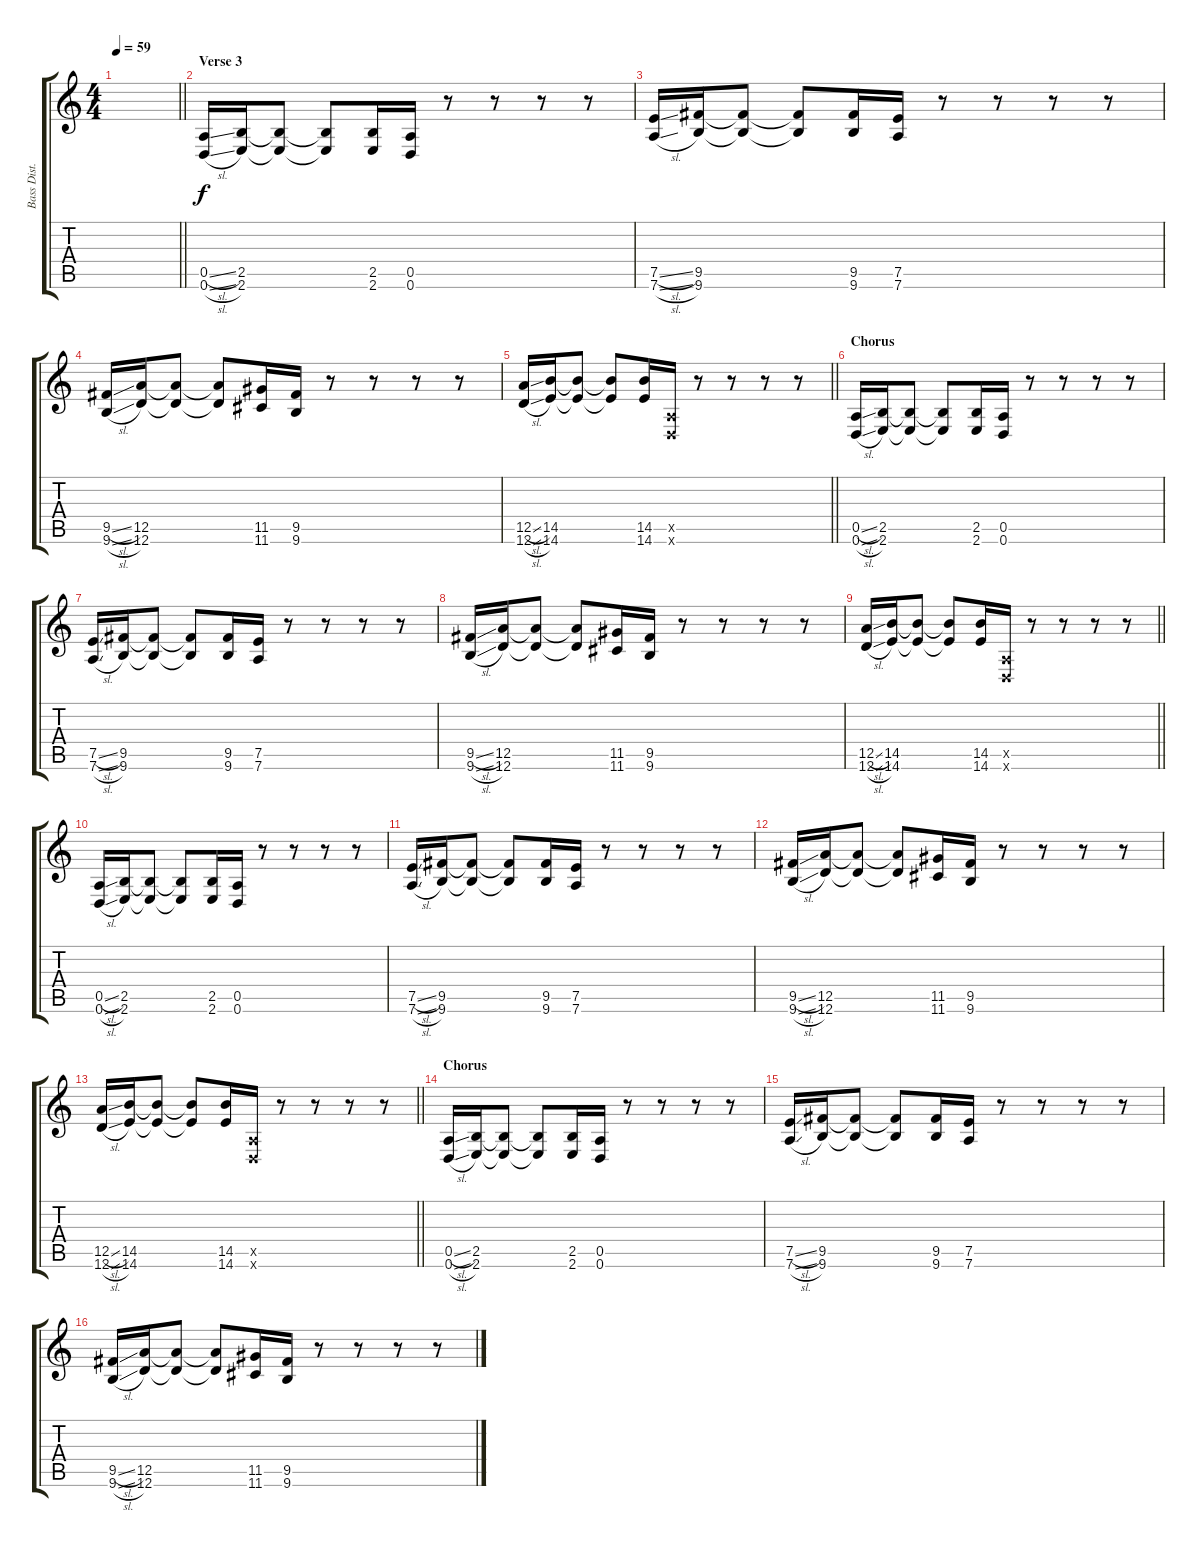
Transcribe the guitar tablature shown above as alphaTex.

\track ("Bass Dist." "Bass Dist.") {instrument distortionguitar}
\staff {score tabs}
\tuning (E4 B3 G3 D3 A2 D2) {hide}
\ts (4 4)
\tempo 59
\clef g2
\barLineRight lightlight
\ks c
|
\section ("" "Verse 3")
(0.5{sl} 0.6{sl}).16 (2.5 2.6).16 (2.5{t} 2.6{t}).8 (2.5{t} 2.6{t}).8 (2.5 2.6).16 (0.5 0.6).16 r.8 r.8 r.8 r.8 |
(7.5{sl} 7.6{sl}).16 (9.5 9.6).16 (9.5{t} 9.6{t}).8 (9.5{t} 9.6{t}).8 (9.5 9.6).16 (7.5 7.6).16 r.8 r.8 r.8 r.8 |
(9.5{sl} 9.6{sl}).16 (12.5 12.6).16 (12.5{t} 12.6{t}).8 (12.5{t} 12.6{t}).8 (11.5 11.6).16 (9.5 9.6).16 r.8 r.8 r.8 r.8 |
\barLineRight lightlight
(12.5{sl} 12.6{sl}).16 (14.5 14.6).16 (14.5{t} 14.6{t}).8 (14.5{t} 14.6{t}).8 (14.5 14.6).16 (0.5{x} 0.6{x}).16 r.8 r.8 r.8 r.8 |
\section ("" "Chorus")
(0.5{sl} 0.6{sl}).16 (2.5 2.6).16 (2.5{t} 2.6{t}).8 (2.5{t} 2.6{t}).8 (2.5 2.6).16 (0.5 0.6).16 r.8 r.8 r.8 r.8 |
(7.5{sl} 7.6{sl}).16 (9.5 9.6).16 (9.5{t} 9.6{t}).8 (9.5{t} 9.6{t}).8 (9.5 9.6).16 (7.5 7.6).16 r.8 r.8 r.8 r.8 |
(9.5{sl} 9.6{sl}).16 (12.5 12.6).16 (12.5{t} 12.6{t}).8 (12.5{t} 12.6{t}).8 (11.5 11.6).16 (9.5 9.6).16 r.8 r.8 r.8 r.8 |
\barLineRight lightlight
(12.5{sl} 12.6{sl}).16 (14.5 14.6).16 (14.5{t} 14.6{t}).8 (14.5{t} 14.6{t}).8 (14.5 14.6).16 (0.5{x} 0.6{x}).16 r.8 r.8 r.8 r.8 |
(0.5{sl} 0.6{sl}).16 (2.5 2.6).16 (2.5{t} 2.6{t}).8 (2.5{t} 2.6{t}).8 (2.5 2.6).16 (0.5 0.6).16 r.8 r.8 r.8 r.8 |
(7.5{sl} 7.6{sl}).16 (9.5 9.6).16 (9.5{t} 9.6{t}).8 (9.5{t} 9.6{t}).8 (9.5 9.6).16 (7.5 7.6).16 r.8 r.8 r.8 r.8 |
(9.5{sl} 9.6{sl}).16 (12.5 12.6).16 (12.5{t} 12.6{t}).8 (12.5{t} 12.6{t}).8 (11.5 11.6).16 (9.5 9.6).16 r.8 r.8 r.8 r.8 |
\barLineRight lightlight
(12.5{sl} 12.6{sl}).16 (14.5 14.6).16 (14.5{t} 14.6{t}).8 (14.5{t} 14.6{t}).8 (14.5 14.6).16 (0.5{x} 0.6{x}).16 r.8 r.8 r.8 r.8 |
\section ("" "Chorus")
(0.5{sl} 0.6{sl}).16 (2.5 2.6).16 (2.5{t} 2.6{t}).8 (2.5{t} 2.6{t}).8 (2.5 2.6).16 (0.5 0.6).16 r.8 r.8 r.8 r.8 |
(7.5{sl} 7.6{sl}).16 (9.5 9.6).16 (9.5{t} 9.6{t}).8 (9.5{t} 9.6{t}).8 (9.5 9.6).16 (7.5 7.6).16 r.8 r.8 r.8 r.8 |
(9.5{sl} 9.6{sl}).16 (12.5 12.6).16 (12.5{t} 12.6{t}).8 (12.5{t} 12.6{t}).8 (11.5 11.6).16 (9.5 9.6).16 r.8 r.8 r.8 r.8
